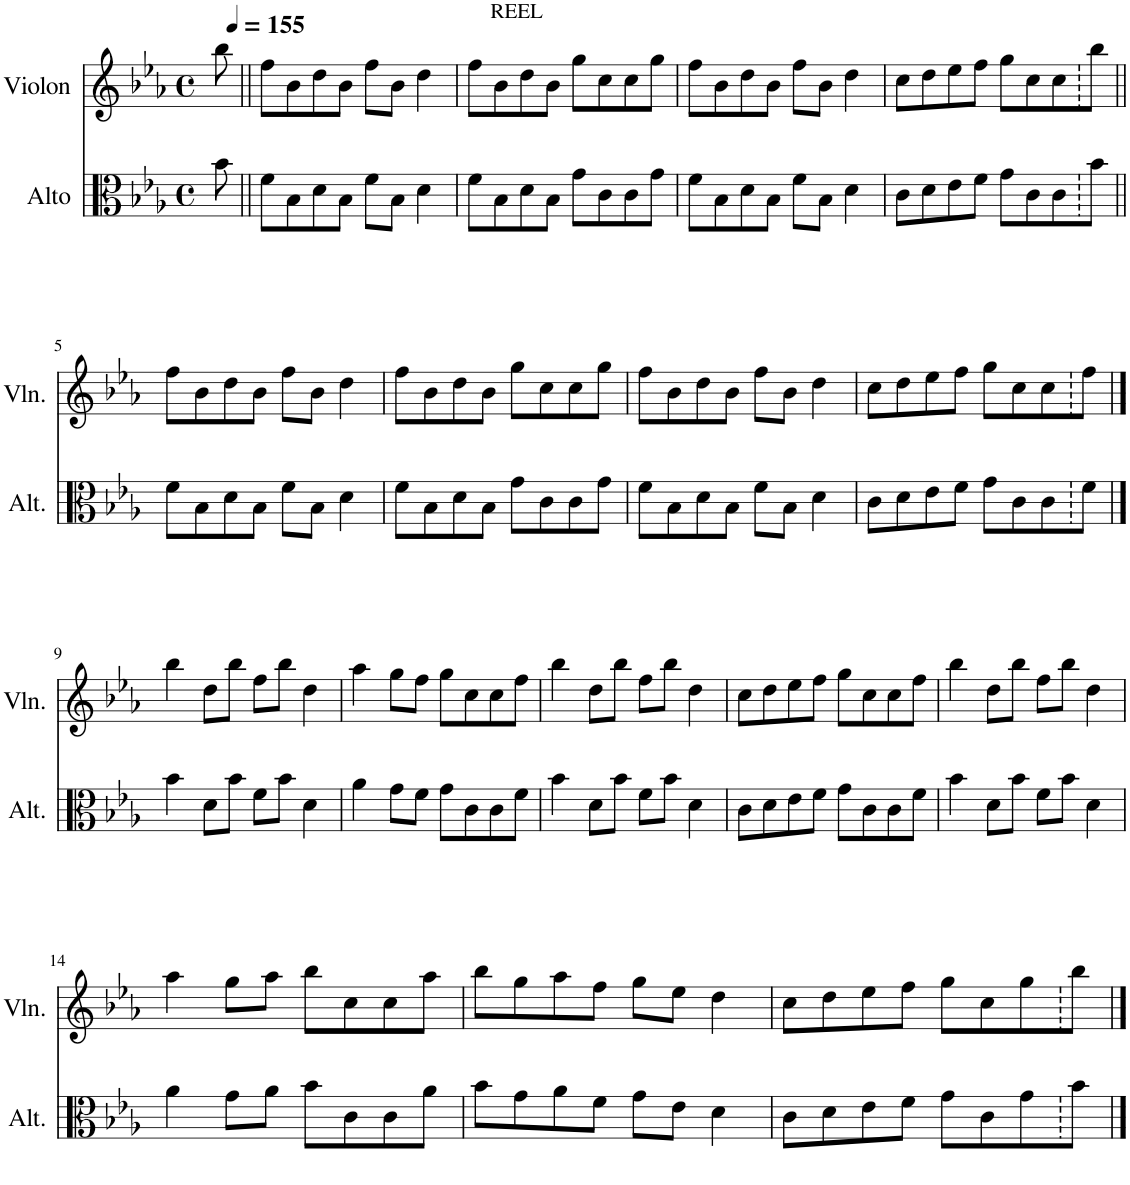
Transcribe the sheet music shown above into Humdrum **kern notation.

**kern	**kern
*part2	*part1
*staff2	*staff1
*I"Alto	*I"Violon
*I'Alt.	*I'Vln.
*clefC3	*clefG2
*k[b-e-a-]	*k[b-e-a-]
*M4/4	*M4/4
*met(c)	*met(c)
*MM155	*MM155
=	=
8b-\	8bb-\
=1||	=1||
8f\L	8ff\L
8B-\	8b-\
8d\	8dd\
8B-\J	8b-\J
8f\L	8ff\L
8B-\J	8b-\J
4d\	4dd\
=2	=2
!	!LO:TX:a:t=REEL
8f\L	8ff\L
8B-\	8b-\
8d\	8dd\
8B-\J	8b-\J
8g\L	8gg\L
8c\	8cc\
8c\	8cc\
8g\J	8gg\J
=3	=3
8f\L	8ff\L
8B-\	8b-\
8d\	8dd\
8B-\J	8b-\J
8f\L	8ff\L
8B-\J	8b-\J
4d\	4dd\
=4	=4
8c\L	8cc\L
8d\	8dd\
8e-\	8ee-\
8f\J	8ff\J
8g\L	8gg\L
8c\	8cc\
8c\	8cc\
8b-\J	8bb-\J
!!LO:LB:g=z
=5||	=5||
8f\L	8ff\L
8B-\	8b-\
8d\	8dd\
8B-\J	8b-\J
8f\L	8ff\L
8B-\J	8b-\J
4d\	4dd\
=6	=6
8f\L	8ff\L
8B-\	8b-\
8d\	8dd\
8B-\J	8b-\J
8g\L	8gg\L
8c\	8cc\
8c\	8cc\
8g\J	8gg\J
=7	=7
8f\L	8ff\L
8B-\	8b-\
8d\	8dd\
8B-\J	8b-\J
8f\L	8ff\L
8B-\J	8b-\J
4d\	4dd\
=8	=8
8c\L	8cc\L
8d\	8dd\
8e-\	8ee-\
8f\J	8ff\J
8g\L	8gg\L
8c\	8cc\
8c\	8cc\
8f\J	8ff\J
!!LO:LB:g=z
==9	==9
4b-\	4bb-\
8d\L	8dd\L
8b-\J	8bb-\J
8f\L	8ff\L
8b-\J	8bb-\J
4d\	4dd\
=10	=10
4a-\	4aa-\
8g\L	8gg\L
8f\J	8ff\J
8g\L	8gg\L
8c\	8cc\
8c\	8cc\
8f\J	8ff\J
=11	=11
4b-\	4bb-\
8d\L	8dd\L
8b-\J	8bb-\J
8f\L	8ff\L
8b-\J	8bb-\J
4d\	4dd\
=12	=12
8c\L	8cc\L
8d\	8dd\
8e-\	8ee-\
8f\J	8ff\J
8g\L	8gg\L
8c\	8cc\
8c\	8cc\
8f\J	8ff\J
=13	=13
4b-\	4bb-\
8d\L	8dd\L
8b-\J	8bb-\J
8f\L	8ff\L
8b-\J	8bb-\J
4d\	4dd\
!!LO:LB:g=z
=14	=14
4a-\	4aa-\
8g\L	8gg\L
8a-\J	8aa-\J
8b-\L	8bb-\L
8c\	8cc\
8c\	8cc\
8a-\J	8aa-\J
=15	=15
8b-\L	8bb-\L
8g\	8gg\
8a-\	8aa-\
8f\J	8ff\J
8g\L	8gg\L
8e-\J	8ee-\J
4d\	4dd\
=16	=16
8c\L	8cc\L
8d\	8dd\
8e-\	8ee-\
8f\J	8ff\J
8g\L	8gg\L
8c\	8cc\
8g\	8gg\
8b-\J	8bb-\J
==	==
*-	*-
